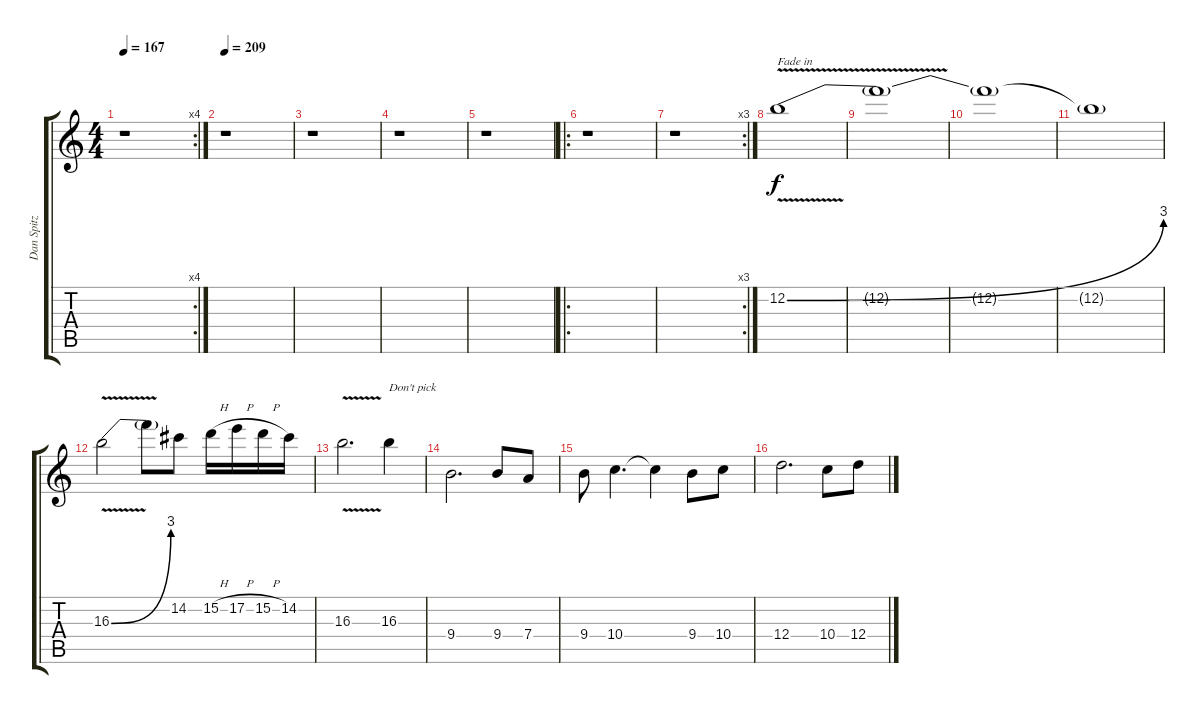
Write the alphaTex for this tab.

\track ("Dan Spitz" "Dan Spitz") {solo instrument distortionguitar}
\staff {score tabs}
\tuning (E4 B3 G3 D3 A2 E2) {hide}
\rc 4
\ts (4 4)
\tempo 167
\clef g2
\ks c
r.1{dy f} |
\tempo 209
r.1 |
r.1 |
r.1 |
r.1 |
\ro
r.1 |
\rc 3
r.1 |
12.2{be (bend 0 0 60 12) v}.1{txt "Fade in"} |
12.2{t}.1 |
12.2{t}.1 |
12.2{t}.1 |
16.3{be (bend 0 0 60 12) v}.2 16.3{t}.8 14.2.8 15.2{h}.16 17.2{h}.16 15.2{h}.16 14.2.16 |
16.3{v}.2{d} 16.3.4{txt "Don't pick"} |
9.4.2{d} 9.4.8 7.4.8 |
9.4.8 10.4.4{d} 10.4{t}.4 9.4.8 10.4.8 |
12.4.2{d} 10.4.8 12.4.8
